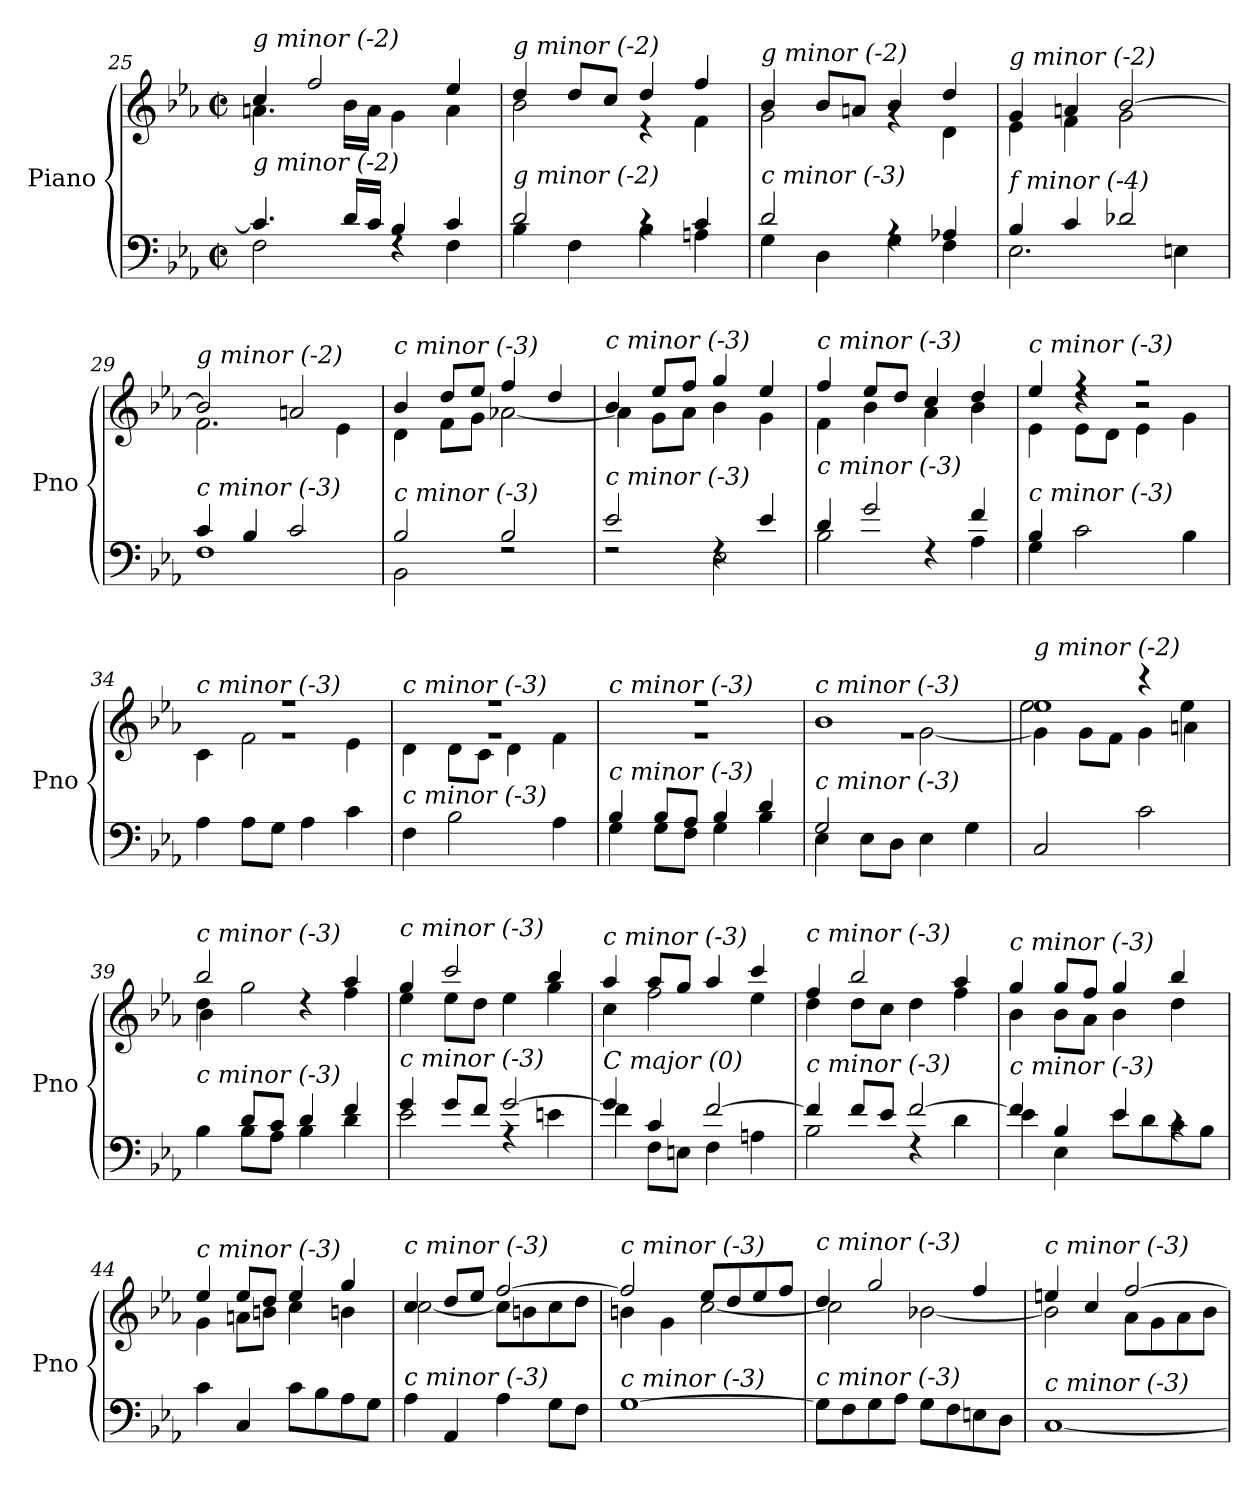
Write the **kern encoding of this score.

**kern	**kern
*part1	*part1
*staff2	*staff1
*I"Piano	*
*I'Pno	*
*clefF4	*clefG2
*k[b-e-a-]	*k[b-e-a-]
*M2/2	*M2/2
*met(c|)	*met(c|)
=25	=25
*^	*^
!	!	!LO:TX:i:t=g minor (-2)	!
!LO:TX:i:t=g minor (-2)	!	!	!
4.c/]	2F\	4cc/	4.an\
.	.	2ff/	.
16d/LL	.	.	16b-\LL
16c/JJ	.	.	16a\JJ
4B-/	4rF	.	4g\
4c/	4F\	4ee-/	4a\
=26	=26	=26	=26
!	!	!LO:TX:i:t=g minor (-2)	!
!LO:TX:i:t=g minor (-2)	!	!	!
2d/	4B-\	4dd/	2b-\
.	4F\	8dd/L	.
.	.	8cc/J	.
4rc	4B-\	4dd/	4r
4c/	4An\	4ff/	4f\
=27	=27	=27	=27
!	!	!LO:TX:i:t=g minor (-2)	!
!LO:TX:i:t=c minor (-3)	!	!	!
2d/	4G\	4b-/	2g\
.	4D\	8b-/L	.
.	.	8an/J	.
4rA	4G\	4b-/	4rg
4A-X/	4F\	4dd/	4d\
=28	=28	=28	=28
!	!	!LO:TX:i:t=g minor (-2)	!
!LO:TX:i:t=f minor (-4)	!	!	!
4B-/	2.E-\	4g/	4e-\
4c/	.	4an/	4f\
2d-X/	.	[2b-/	2g\
.	4En\	.	.
=29	=29	=29	=29
!	!	!LO:TX:i:t=g minor (-2)	!
!LO:TX:i:t=c minor (-3)	!	!	!
4c/	1F	2b-/]	2.f\
4B-/	.	.	.
2c/	.	2an/	.
.	.	.	4e-\
=30	=30	=30	=30
!	!	!LO:TX:i:t=c minor (-3)	!
!LO:TX:i:t=c minor (-3)	!	!	!
2B-/	2BB-\	4b-/	4d\
.	.	8dd/L	8f\L
.	.	8ee-/J	8g\J
2B-/	2rF	4ff/	[2a-X\
.	.	4dd/	.
!!LO:LB:g=z	!!
=31	=31	=31	=31
!	!	!LO:TX:i:t=c minor (-3)	!
!LO:TX:i:t=c minor (-3)	!	!	!
2e-/	2rF	4b-/	4a-\]
.	.	8ee-/L	8g\L
.	.	8ff/J	8a-\J
4rF	2E-\	4gg/	4b-\
4e-/	.	4ee-/	4g\
=32	=32	=32	=32
!	!	!LO:TX:i:t=c minor (-3)	!
!LO:TX:i:t=c minor (-3)	!	!	!
4d/	2B-\	4ff/	4f\
2g/	.	8ee-/L	4b-\
.	.	8dd/J	.
.	4rF	4cc/	4a-\
4f/	4A-\	4dd/	4b-\
=33	=33	=33	=33
*	*^	*^	*^
!	!	!	!LO:TX:i:t=c minor (-3)	!	!	!
!LO:TX:i:t=c minor (-3)	!	!	!	!	!	!
4B-/	4ryy	4G\	4ee-/	4ryy	4e-\	4ryy
2.ryy	2c\	2.ryy	4rdd	4rff	8e-\L	2.ryy
.	.	.	.	.	8d\J	.
.	.	.	2r	2rff	4e-\	.
.	4B-\	.	.	.	4g\	.
*	*v	*v	*	*	*	*
*	*	*	*	*v	*v
=34	=34	=34	=34	=34
!	!	!LO:TX:i:t=c minor (-3)	!	!
!LO:TX:i:t=c minor (-3)	!	!	!	!
*v	*v	*	*	*
4A-\	1rg	1rff	4c\
8A-\L	.	.	2f\
8G\J	.	.	.
4A-\	.	.	.
4c\	.	.	4e-\
=35	=35	=35	=35
!	!LO:TX:i:t=c minor (-3)	!	!
!LO:TX:i:t=c minor (-3)	!	!	!
4F\	1rg	1rff	4d\
2B-\	.	.	8d\L
.	.	.	8c\J
.	.	.	4d\
4A-\	.	.	4f\
=36	=36	=36	=36
*^	*	*	*
!	!	!LO:TX:i:t=c minor (-3)	!	!
!LO:TX:i:t=c minor (-3)	!	!	!	!
*	*	*	*v	*v
4B-/	4G\	1rg	1rff
8B-/L	8G\L	.	.
8A-/J	8F\J	.	.
4B-/	4G\	.	.
4d/	4B-\	.	.
=37	=37	=37	=37
*	*^	*	*^
!	!	!	!LO:TX:i:t=c minor (-3)	!	!
!LO:TX:i:t=c minor (-3)	!	!	!	!	!
2ryy	2G/	4E-\	1rg	2ryy	1b-
.	.	8E-\L	.	.	.
.	.	8D\J	.	.	.
2ryy	2ryy	4E-\	.	[2g\	.
.	.	4G\	.	.	.
=38	=38	=38	=38	=38	=38
!	!	!	!LO:TX:i:t=g minor (-2)	!	!
!LO:TX:i:t=c minor (-3)	!	!	!	!	!
*v	*v	*v	*	*	*
2C/	1ee-	4g\]	2ee-\
.	.	8g\L	.
.	.	8f\J	.
2c\	.	4g\	4rccc
.	.	4an\	4ee-\
!!LO:PB:g=z
=39	=39	=39	=39
*^	*	*	*^
*	*^	*	*	*	*
!	!	!	!LO:TX:i:t=c minor (-3)	!	!	!
!LO:TX:i:t=c minor (-3)	!	!	!	!	!	!
4ryy	4B-\	4ryy	2bb-/	4dd\	4b-\	4ryy
2.ryy	8d/L	8B-\L	.	2gg\	2.ryy	2.ryy
.	8c/J	8A-\J	.	.	.	.
.	4d/	4B-\	4rdd	.	.	.
.	4f/	4d\	4aa-/	4ff\	.	.
*	*	*	*	*v	*v	*v
=40	=40	=40	=40	=40
!	!	!	!LO:TX:i:t=c minor (-3)	!
!LO:TX:i:t=c minor (-3)	!	!	!	!
*	*v	*v	*	*
4g/	2e-\	4gg/	4ee-\
8g/L	.	2ccc/	8ee-\L
8f/J	.	.	8dd\J
[2g/	4rA	.	4ee-\
.	4en\	4bb-/	4gg\
=41	=41	=41	=41
!	!	!LO:TX:i:t=c minor (-3)	!
!LO:TX:i:t=C major (0)	!	!	!
4g/]	4f\	4aa-/	4cc\
4c/	8F\L	8aa-/L	2ff\
.	8En\J	8gg/J	.
[2f/	4F\	4aa-/	.
.	4An\	4ccc/	4ee-\
=42	=42	=42	=42
!	!	!LO:TX:i:t=c minor (-3)	!
!LO:TX:i:t=c minor (-3)	!	!	!
4f/]	2B-\	4ff/	4dd\
8f/L	.	2bb-/	8dd\L
8e-/J	.	.	8cc\J
[2f/	4rF	.	4dd\
.	4d\	4aa-/	4ff\
=43	=43	=43	=43
!	!	!LO:TX:i:t=c minor (-3)	!
!LO:TX:i:t=c minor (-3)	!	!	!
4f/]	4e-\	4gg/	4b-\
4B-/	4E-\	8gg/L	8b-\L
.	.	8ff/J	8a-\J
4e-/	8e-\L	4gg/	4b-\
.	8d\	.	.
4rc	8c\	4bb-/	4dd\
.	8B-\J	.	.
=44	=44	=44	=44
!	!	!LO:TX:i:t=c minor (-3)	!
!LO:TX:i:t=c minor (-3)	!	!	!
*v	*v	*	*
4c\	4ee-/	4g\
4C/	8ee-/L	8an\L
.	8dd/J	8bn\J
8c\L	4ee-/	4cc\
8B-\	.	.
8A-\	4gg/	4bn\
8G\J	.	.
=45	=45	=45
!	!LO:TX:i:t=c minor (-3)	!
!LO:TX:i:t=c minor (-3)	!	!
4A-\	4cc/	[2cc\
4AA-/	8dd/L	.
.	8ee-/J	.
4A-\	[2ff/	8cc\L]
.	.	8bn\
8G\L	.	8cc\
8F\J	.	8dd\J
!!LO:LB:g=z	!!
=46	=46	=46
!	!LO:TX:i:t=c minor (-3)	!
!LO:TX:i:t=c minor (-3)	!	!
[1G	2ff/]	4bn\
.	.	4g\
.	8ee-/L	[2cc\
.	8dd/	.
.	8ee-/	.
.	8ff/J	.
=47	=47	=47
!	!LO:TX:i:t=c minor (-3)	!
!LO:TX:i:t=c minor (-3)	!	!
8G\L]	4dd/	2cc\]
8F\	.	.
8G\	2gg/	.
8A-\J	.	.
8G\L	.	[2b-X\
8F\	.	.
8En\	4ff/	.
8D\J	.	.
=48	=48	=48
!	!LO:TX:i:t=c minor (-3)	!
!LO:TX:i:t=c minor (-3)	!	!
[1C	4een/	2b-\]
.	4cc/	.
.	[2ff/	8a-\L
.	.	8g\
.	.	8a-\
.	.	8b-\J
*	*v	*v
=	=
*-	*-
